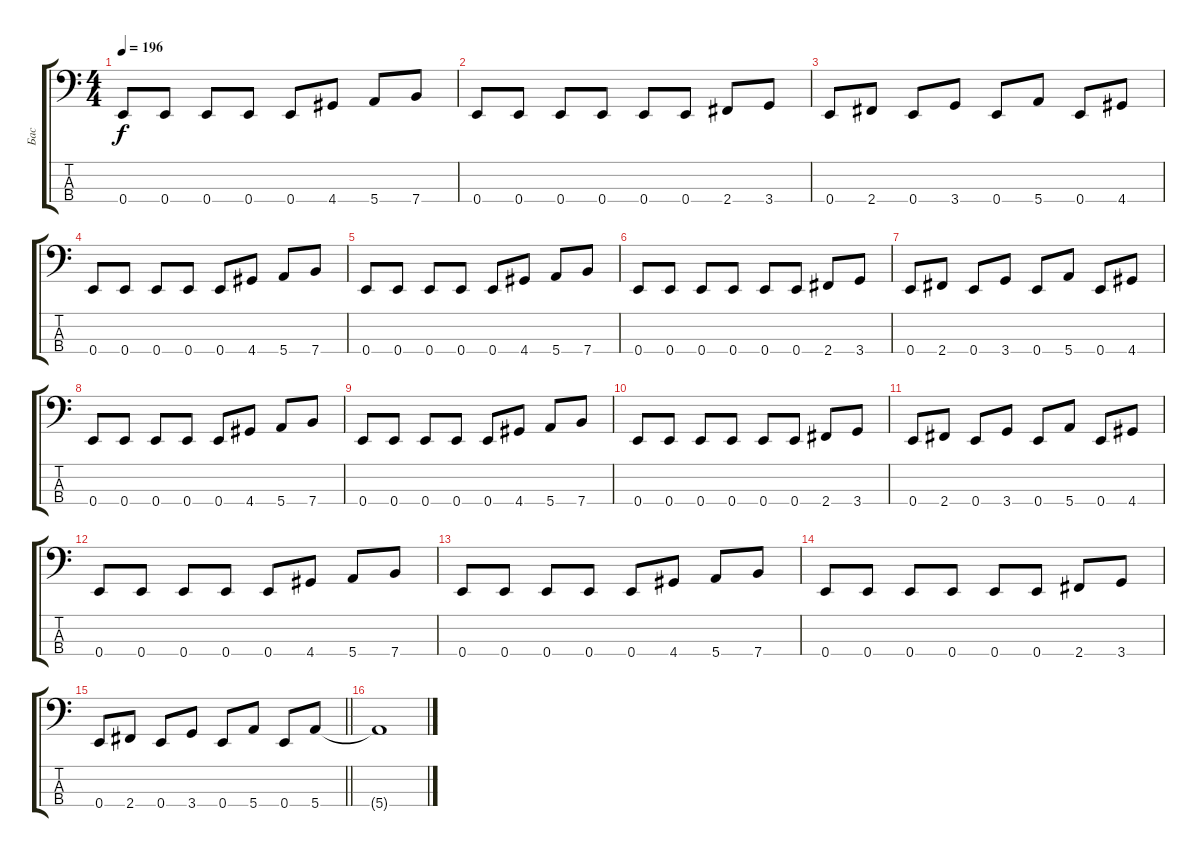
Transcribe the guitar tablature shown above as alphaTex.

\track ("Бас" "Бас") {instrument electricbasspick}
\staff {score tabs}
\tuning (G2 D2 A1 E1) {hide}
\ts (4 4)
\tempo 196
\clef f4
\ks c
0.4.8{dy f} 0.4.8 0.4.8 0.4.8 0.4.8 4.4.8 5.4.8 7.4.8 |
0.4.8 0.4.8 0.4.8 0.4.8 0.4.8 0.4.8 2.4.8 3.4.8 |
0.4.8 2.4.8 0.4.8 3.4.8 0.4.8 5.4.8 0.4.8 4.4.8 |
0.4.8 0.4.8 0.4.8 0.4.8 0.4.8 4.4.8 5.4.8 7.4.8 |
0.4.8 0.4.8 0.4.8 0.4.8 0.4.8 4.4.8 5.4.8 7.4.8 |
0.4.8 0.4.8 0.4.8 0.4.8 0.4.8 0.4.8 2.4.8 3.4.8 |
0.4.8 2.4.8 0.4.8 3.4.8 0.4.8 5.4.8 0.4.8 4.4.8 |
0.4.8 0.4.8 0.4.8 0.4.8 0.4.8 4.4.8 5.4.8 7.4.8 |
0.4.8 0.4.8 0.4.8 0.4.8 0.4.8 4.4.8 5.4.8 7.4.8 |
0.4.8 0.4.8 0.4.8 0.4.8 0.4.8 0.4.8 2.4.8 3.4.8 |
0.4.8 2.4.8 0.4.8 3.4.8 0.4.8 5.4.8 0.4.8 4.4.8 |
0.4.8 0.4.8 0.4.8 0.4.8 0.4.8 4.4.8 5.4.8 7.4.8 |
0.4.8 0.4.8 0.4.8 0.4.8 0.4.8 4.4.8 5.4.8 7.4.8 |
0.4.8 0.4.8 0.4.8 0.4.8 0.4.8 0.4.8 2.4.8 3.4.8 |
\barLineRight lightlight
0.4.8 2.4.8 0.4.8 3.4.8 0.4.8 5.4.8 0.4.8 5.4.8 |
5.4{t}.1
